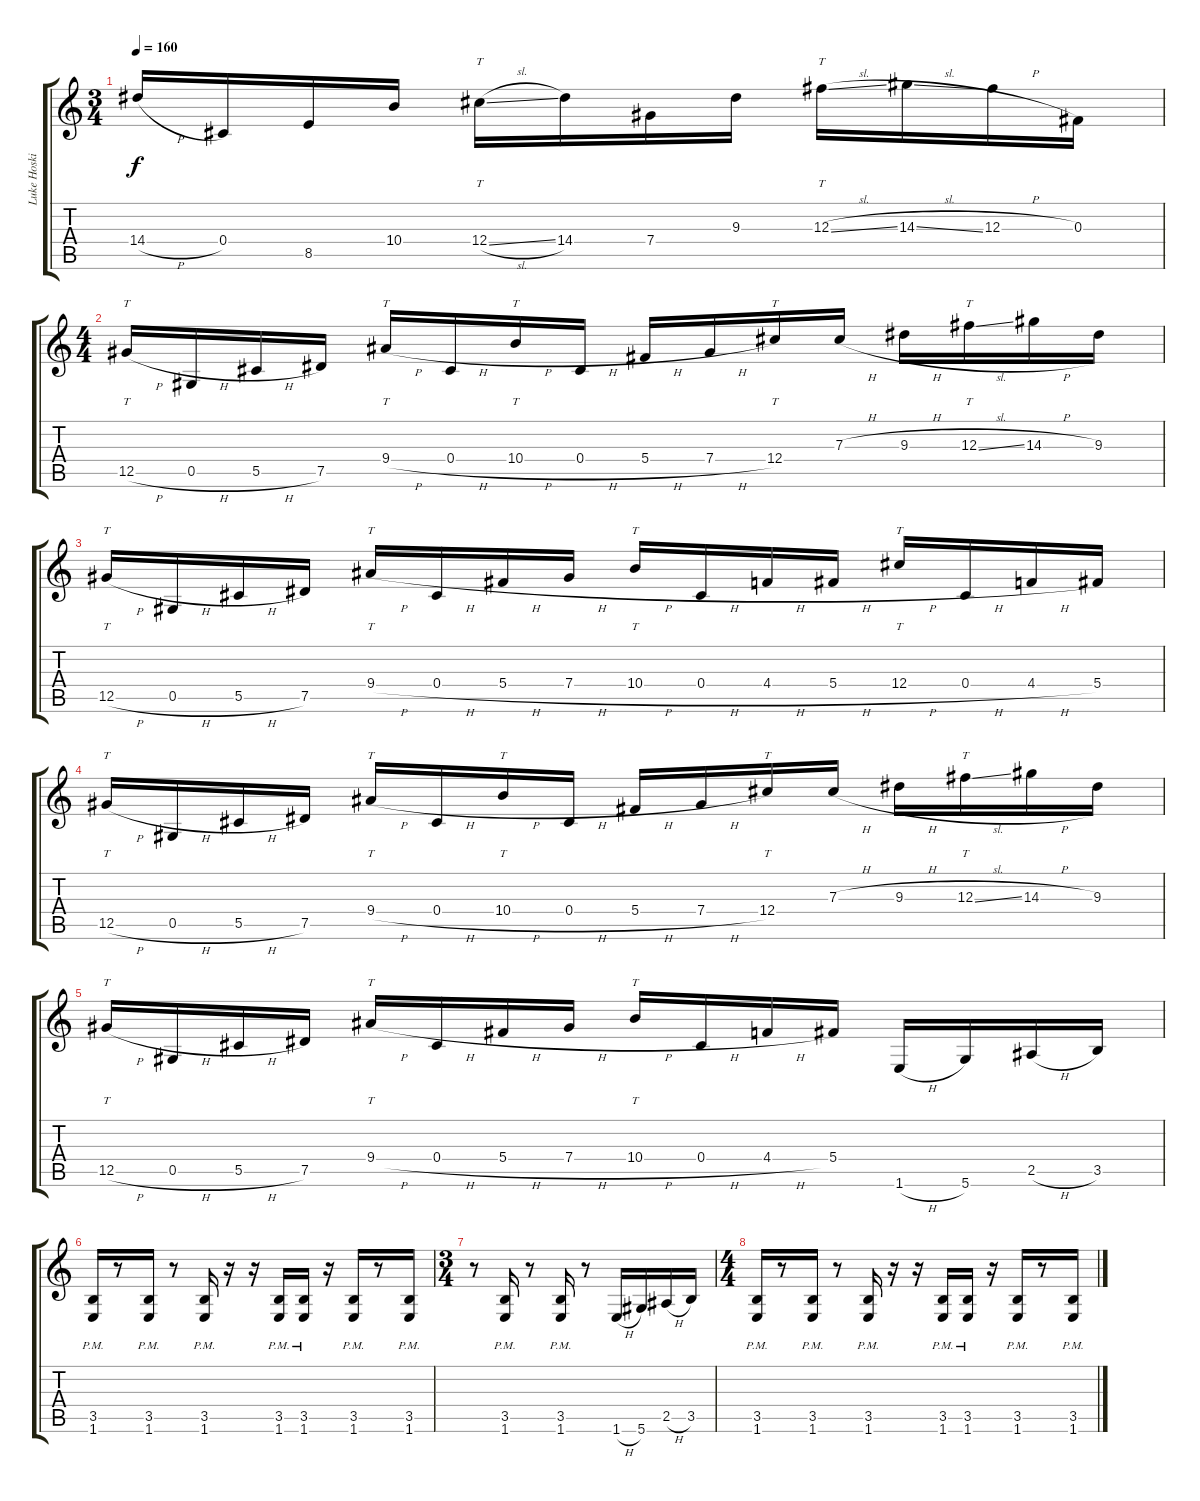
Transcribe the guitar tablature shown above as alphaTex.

\track ("Luke Hoskin" "Luke Hoski") {instrument distortionguitar}
\staff {score tabs}
\tuning (Eb4 Bb3 Gb3 Db3 Ab2 Eb2) {hide}
\ts (3 4)
\tempo 160
\clef g2
\ks c
14.4{h}.16{dy f} 0.4.16 8.5.16 10.4.16 12.4{sl}.16{tt} 14.4.16 7.4.16 9.3.16 12.3{sl}.16{tt} 14.3{sl}.16 12.3{h}.16 0.3.16 |
\ts (4 4)
12.5{h}.16{tt} 0.5{h}.16 5.5{h}.16 7.5.16 9.4{h}.16{tt} 0.4{h}.16 10.4{h}.16{tt} 0.4{h}.16 5.4{h}.16 7.4{h}.16 12.4.16{tt} 7.3{h}.16 9.3{h}.16 12.3{sl}.16{tt} 14.3{h}.16 9.3.16 |
12.5{h}.16{tt} 0.5{h}.16 5.5{h}.16 7.5.16 9.4{h}.16{tt} 0.4{h}.16 5.4{h}.16 7.4{h}.16 10.4{h}.16{tt} 0.4{h}.16 4.4{h}.16 5.4{h}.16 12.4{h}.16{tt} 0.4{h}.16 4.4{h}.16 5.4.16 |
12.5{h}.16{tt} 0.5{h}.16 5.5{h}.16 7.5.16 9.4{h}.16{tt} 0.4{h}.16 10.4{h}.16{tt} 0.4{h}.16 5.4{h}.16 7.4{h}.16 12.4.16{tt} 7.3{h}.16 9.3{h}.16 12.3{sl}.16{tt} 14.3{h}.16 9.3.16 |
12.5{h}.16{tt} 0.5{h}.16 5.5{h}.16 7.5.16 9.4{h}.16{tt} 0.4{h}.16 5.4{h}.16 7.4{h}.16 10.4{h}.16{tt} 0.4{h}.16 4.4{h}.16 5.4.16 1.6{h}.16 5.6.16 2.5{h}.16 3.5.16 |
(3.5{pm} 1.6{pm}).16 r.8 (3.5{pm} 1.6{pm}).16 r.8 (3.5{pm} 1.6{pm}).16 r.16 r.16 (3.5{pm} 1.6{pm}).16 (3.5{pm} 1.6{pm}).16 r.16 (3.5{pm} 1.6{pm}).16 r.8 (3.5{pm} 1.6{pm}).16 |
\ts (3 4)
r.8 (3.5{pm} 1.6{pm}).16 r.8 (3.5{pm} 1.6{pm}).16 r.8 1.6{h}.16 5.6.16 2.5{h}.16 3.5.16 |
\ts (4 4)
(3.5{pm} 1.6{pm}).16 r.8 (3.5{pm} 1.6{pm}).16 r.8 (3.5{pm} 1.6{pm}).16 r.16 r.16 (3.5{pm} 1.6{pm}).16 (3.5{pm} 1.6{pm}).16 r.16 (3.5{pm} 1.6{pm}).16 r.8 (3.5{pm} 1.6{pm}).16
